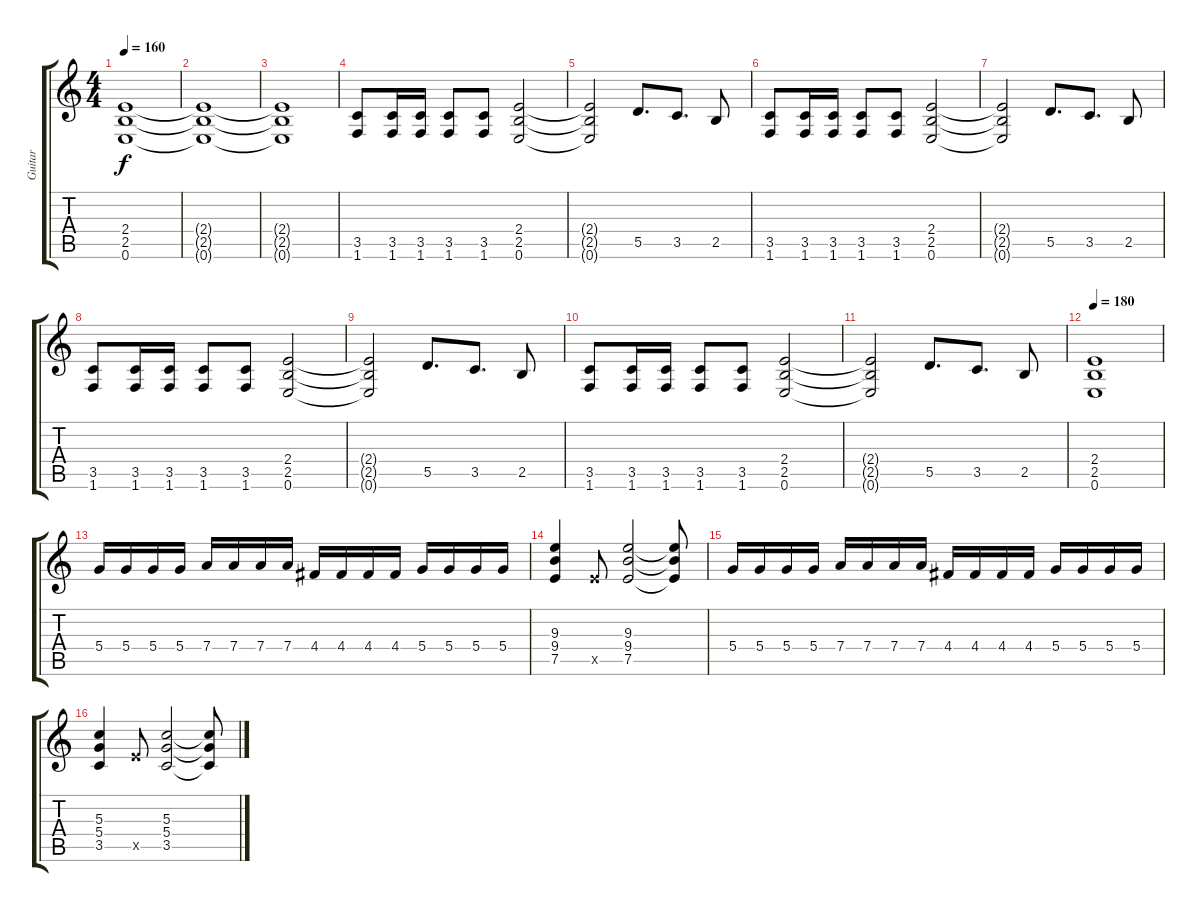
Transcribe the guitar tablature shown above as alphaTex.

\track ("Guitar" "Guitar") {instrument distortionguitar}
\staff {score tabs}
\tuning (E4 B3 G3 D3 A2 E2) {hide}
\ts (4 4)
\tempo 160
\clef g2
\ks c
(2.4{t} 2.5{t} 0.6{t}).1{dy f} |
(2.4{t} 2.5{t} 0.6{t}).1 |
(2.4{t} 2.5{t} 0.6{t}).1 |
(3.5 1.6).8 (3.5 1.6).16 (3.5 1.6).16 (3.5 1.6).8 (3.5 1.6).8 (2.4 2.5 0.6).2 |
(2.4{t} 2.5{t} 0.6{t}).2 5.5.8{d} 3.5.8{d} 2.5.8 |
(3.5 1.6).8 (3.5 1.6).16 (3.5 1.6).16 (3.5 1.6).8 (3.5 1.6).8 (2.4 2.5 0.6).2 |
(2.4{t} 2.5{t} 0.6{t}).2 5.5.8{d} 3.5.8{d} 2.5.8 |
(3.5 1.6).8 (3.5 1.6).16 (3.5 1.6).16 (3.5 1.6).8 (3.5 1.6).8 (2.4 2.5 0.6).2 |
(2.4{t} 2.5{t} 0.6{t}).2 5.5.8{d} 3.5.8{d} 2.5.8 |
(3.5 1.6).8 (3.5 1.6).16 (3.5 1.6).16 (3.5 1.6).8 (3.5 1.6).8 (2.4 2.5 0.6).2 |
(2.4{t} 2.5{t} 0.6{t}).2 5.5.8{d} 3.5.8{d} 2.5.8 |
\tempo 180
(2.4 2.5 0.6).1 |
5.4.16 5.4.16 5.4.16 5.4.16 7.4.16 7.4.16 7.4.16 7.4.16 4.4.16 4.4.16 4.4.16 4.4.16 5.4.16 5.4.16 5.4.16 5.4.16 |
(9.3 9.4 7.5).4 7.5{x}.8 (9.3 9.4 7.5).2 (9.3{t} 9.4{t} 7.5{t}).8 |
5.4.16 5.4.16 5.4.16 5.4.16 7.4.16 7.4.16 7.4.16 7.4.16 4.4.16 4.4.16 4.4.16 4.4.16 5.4.16 5.4.16 5.4.16 5.4.16 |
(5.3 5.4 3.5).4 7.5{x}.8 (5.3 5.4 3.5).2 (5.3{t} 5.4{t} 3.5{t}).8
